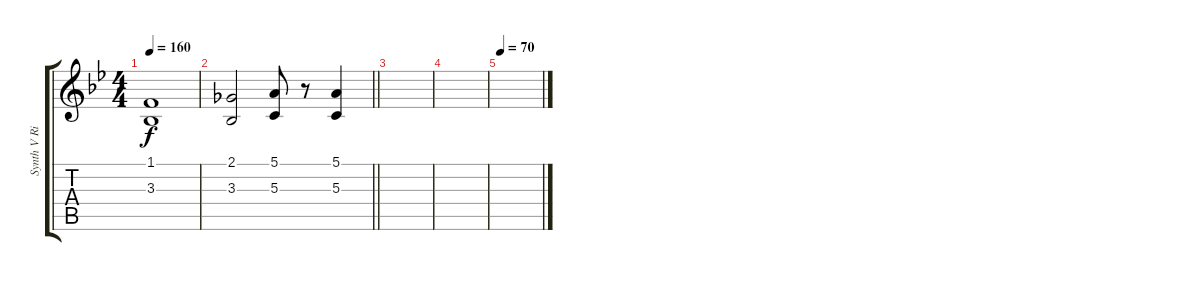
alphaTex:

\track ("Synth V Right (Kotobuki Tsumugi)" "Synth V Ri") {instrument stringensemble1}
\staff {score tabs}
\tuning (E4 B3 G3 D3 A2 E2) {hide}
\ts (4 4)
\tempo 160
\clef g2
\ks bb
(1.1 3.3).1{dy f} |
\barLineRight lightlight
(2.1 3.3).2 (5.1 5.3).8 r.8 (5.1 5.3).4 |
|
|
\tempo 70
